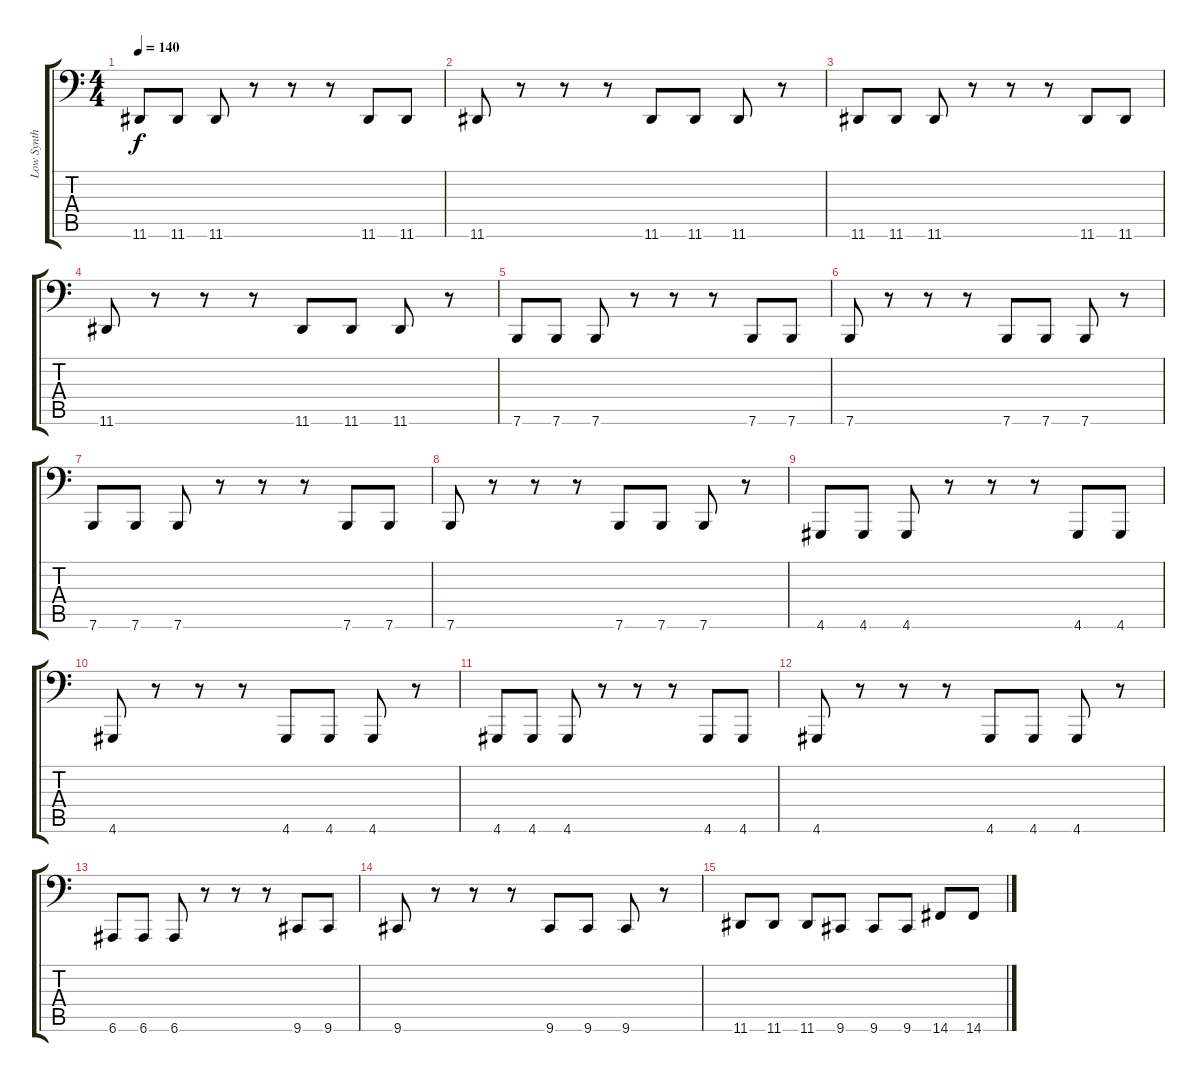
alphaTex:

\track ("Low Synth" "Low Synth") {instrument pad3polysynth}
\staff {score tabs}
\tuning (E3 B2 G2 D2 A1 E1) {hide}
\ts (4 4)
\tempo 140
\clef f4
\ks c
11.6.8{dy f instrument steeldrums} 11.6.8 11.6.8 r.8 r.8 r.8 11.6.8 11.6.8 |
11.6.8 r.8 r.8 r.8 11.6.8 11.6.8 11.6.8 r.8 |
11.6.8 11.6.8 11.6.8 r.8 r.8 r.8 11.6.8 11.6.8 |
11.6.8 r.8 r.8 r.8 11.6.8 11.6.8 11.6.8 r.8 |
7.6.8 7.6.8 7.6.8 r.8 r.8 r.8 7.6.8 7.6.8 |
7.6.8 r.8 r.8 r.8 7.6.8 7.6.8 7.6.8 r.8 |
7.6.8 7.6.8 7.6.8 r.8 r.8 r.8 7.6.8 7.6.8 |
7.6.8 r.8 r.8 r.8 7.6.8 7.6.8 7.6.8 r.8 |
4.6.8 4.6.8 4.6.8 r.8 r.8 r.8 4.6.8 4.6.8 |
4.6.8 r.8 r.8 r.8 4.6.8 4.6.8 4.6.8 r.8 |
4.6.8 4.6.8 4.6.8 r.8 r.8 r.8 4.6.8 4.6.8 |
4.6.8 r.8 r.8 r.8 4.6.8 4.6.8 4.6.8 r.8 |
6.6.8 6.6.8 6.6.8 r.8 r.8 r.8 9.6.8 9.6.8 |
9.6.8 r.8 r.8 r.8 9.6.8 9.6.8 9.6.8 r.8 |
11.6.8 11.6.8 11.6.8 9.6.8 9.6.8 9.6.8 14.6.8 14.6.8
